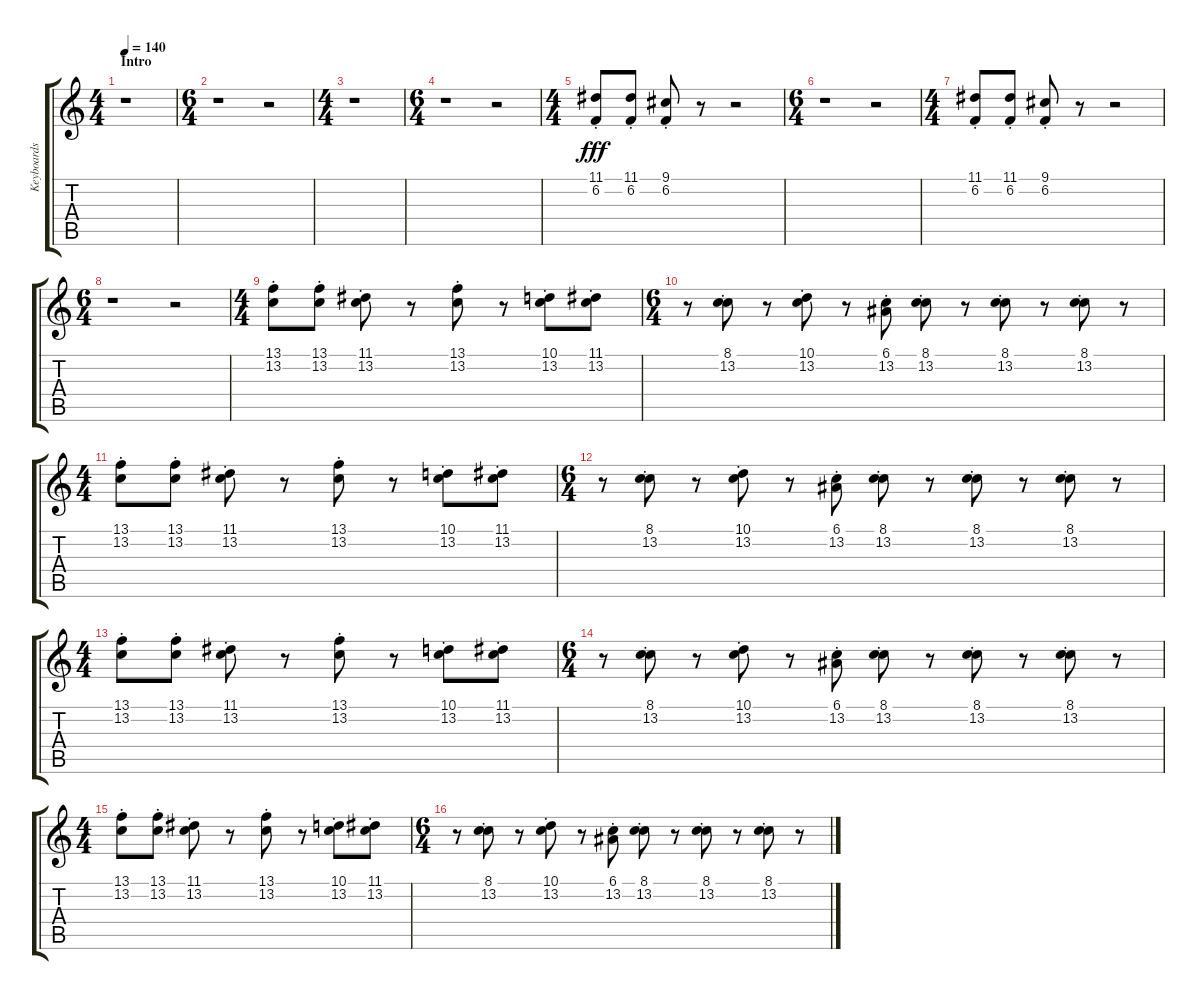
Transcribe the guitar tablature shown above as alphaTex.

\track ("Keyboards 4" "Keyboards ") {instrument violin}
\staff {score tabs}
\tuning (E4 B3 G3 D3 A2 E2) {hide}
\ts (4 4)
\section ("" "Intro")
\tempo 140
\clef g2
\ks c
r.1{dy fff instrument violin} |
\ts (6 4)
r.1 r.2 |
\ts (4 4)
r.1 |
\ts (6 4)
r.1 r.2 |
\ts (4 4)
(11.1{st} 6.2{st}).8 (11.1{st} 6.2{st}).8 (9.1{st} 6.2{st}).8 r.8 r.2 |
\ts (6 4)
r.1 r.2 |
\ts (4 4)
(11.1{st} 6.2{st}).8 (11.1{st} 6.2{st}).8 (9.1{st} 6.2{st}).8 r.8 r.2 |
\ts (6 4)
r.1 r.2 |
\ts (4 4)
(13.1{st} 13.2{st}).8 (13.1{st} 13.2{st}).8 (11.1{st} 13.2{st}).8 r.8 (13.1{st} 13.2{st}).8 r.8 (10.1{st} 13.2{st}).8 (11.1{st} 13.2{st}).8 |
\ts (6 4)
r.8 (8.1{st} 13.2{st}).8 r.8 (10.1{st} 13.2{st}).8 r.8 (6.1{st} 13.2{st}).8 (8.1{st} 13.2{st}).8 r.8 (8.1{st} 13.2{st}).8 r.8 (8.1{st} 13.2{st}).8 r.8 |
\ts (4 4)
(13.1{st} 13.2{st}).8 (13.1{st} 13.2{st}).8 (11.1{st} 13.2{st}).8 r.8 (13.1{st} 13.2{st}).8 r.8 (10.1{st} 13.2{st}).8 (11.1{st} 13.2{st}).8 |
\ts (6 4)
r.8 (8.1{st} 13.2{st}).8 r.8 (10.1{st} 13.2{st}).8 r.8 (6.1{st} 13.2{st}).8 (8.1{st} 13.2{st}).8 r.8 (8.1{st} 13.2{st}).8 r.8 (8.1{st} 13.2{st}).8 r.8 |
\ts (4 4)
(13.1{st} 13.2{st}).8 (13.1{st} 13.2{st}).8 (11.1{st} 13.2{st}).8 r.8 (13.1{st} 13.2{st}).8 r.8 (10.1{st} 13.2{st}).8 (11.1{st} 13.2{st}).8 |
\ts (6 4)
r.8 (8.1{st} 13.2{st}).8 r.8 (10.1{st} 13.2{st}).8 r.8 (6.1{st} 13.2{st}).8 (8.1{st} 13.2{st}).8 r.8 (8.1{st} 13.2{st}).8 r.8 (8.1{st} 13.2{st}).8 r.8 |
\ts (4 4)
(13.1{st} 13.2{st}).8 (13.1{st} 13.2{st}).8 (11.1{st} 13.2{st}).8 r.8 (13.1{st} 13.2{st}).8 r.8 (10.1{st} 13.2{st}).8 (11.1{st} 13.2{st}).8 |
\ts (6 4)
r.8 (8.1{st} 13.2{st}).8 r.8 (10.1{st} 13.2{st}).8 r.8 (6.1{st} 13.2{st}).8 (8.1{st} 13.2{st}).8 r.8 (8.1{st} 13.2{st}).8 r.8 (8.1{st} 13.2{st}).8 r.8
